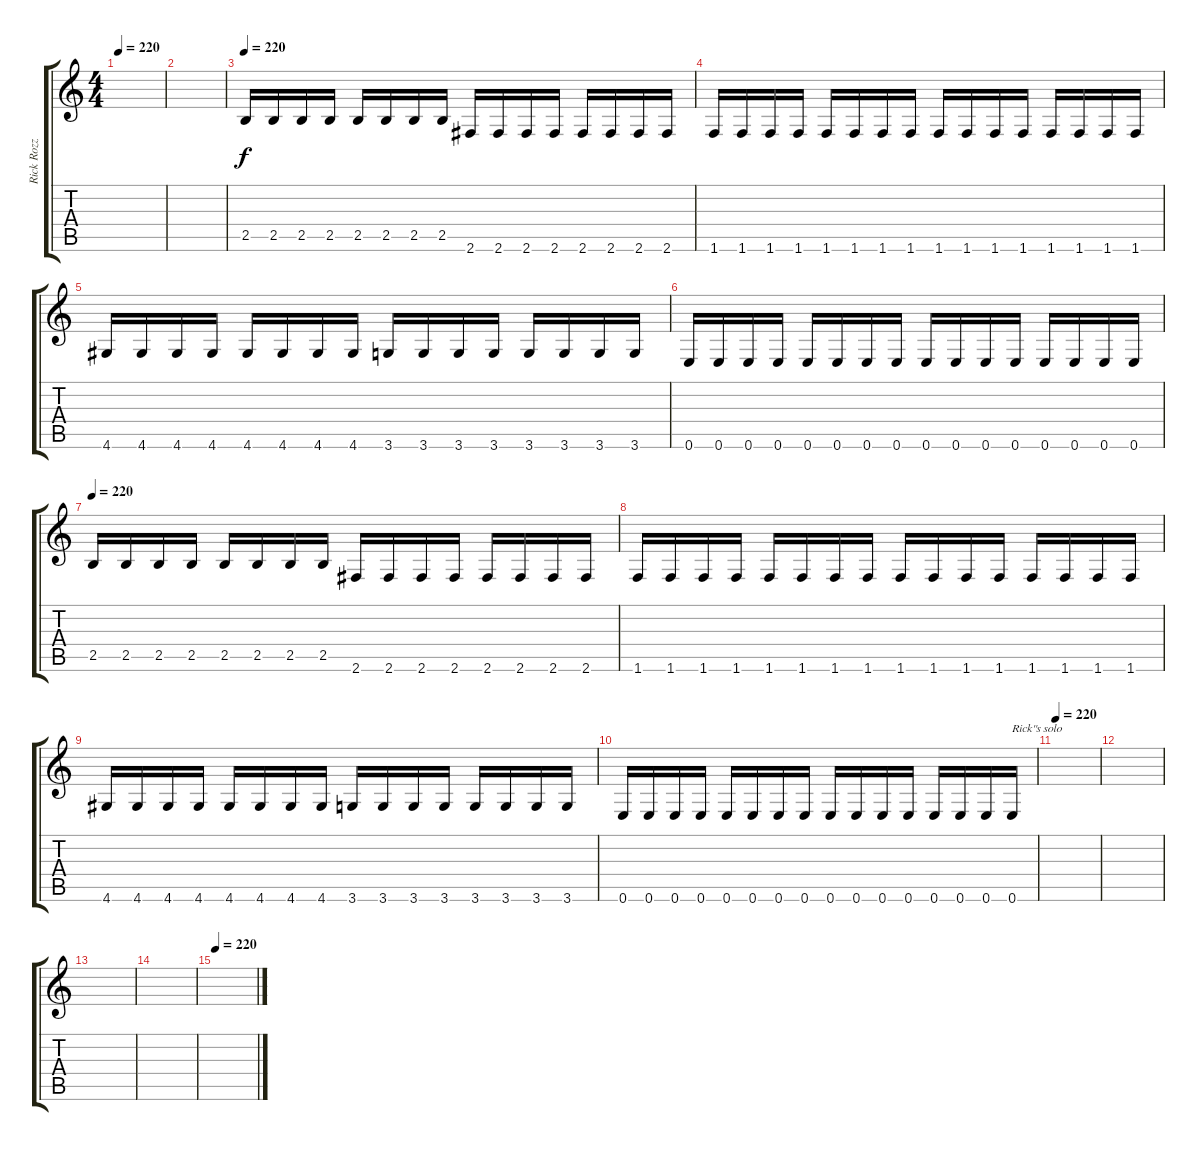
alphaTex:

\track ("Rick Rozz" "Rick Rozz") {instrument distortionguitar}
\staff {score tabs}
\tuning (E4 B3 G3 D3 A2 E2) {hide}
\ts (4 4)
\tempo 220
\clef g2
\ks c
|
|
\tempo 220
2.5.16 2.5.16 2.5.16 2.5.16 2.5.16 2.5.16 2.5.16 2.5.16 2.6.16 2.6.16 2.6.16 2.6.16 2.6.16 2.6.16 2.6.16 2.6.16 |
1.6.16 1.6.16 1.6.16 1.6.16 1.6.16 1.6.16 1.6.16 1.6.16 1.6.16 1.6.16 1.6.16 1.6.16 1.6.16 1.6.16 1.6.16 1.6.16 |
4.6.16 4.6.16 4.6.16 4.6.16 4.6.16 4.6.16 4.6.16 4.6.16 3.6.16 3.6.16 3.6.16 3.6.16 3.6.16 3.6.16 3.6.16 3.6.16 |
0.6.16 0.6.16 0.6.16 0.6.16 0.6.16 0.6.16 0.6.16 0.6.16 0.6.16 0.6.16 0.6.16 0.6.16 0.6.16 0.6.16 0.6.16 0.6.16 |
\tempo 220
2.5.16 2.5.16 2.5.16 2.5.16 2.5.16 2.5.16 2.5.16 2.5.16 2.6.16 2.6.16 2.6.16 2.6.16 2.6.16 2.6.16 2.6.16 2.6.16 |
1.6.16 1.6.16 1.6.16 1.6.16 1.6.16 1.6.16 1.6.16 1.6.16 1.6.16 1.6.16 1.6.16 1.6.16 1.6.16 1.6.16 1.6.16 1.6.16 |
4.6.16 4.6.16 4.6.16 4.6.16 4.6.16 4.6.16 4.6.16 4.6.16 3.6.16 3.6.16 3.6.16 3.6.16 3.6.16 3.6.16 3.6.16 3.6.16 |
0.6.16 0.6.16 0.6.16 0.6.16 0.6.16 0.6.16 0.6.16 0.6.16 0.6.16 0.6.16 0.6.16 0.6.16 0.6.16 0.6.16 0.6.16 0.6.16{txt "Rick\"s solo"} |
\tempo 220
|
|
|
|
\tempo 220
